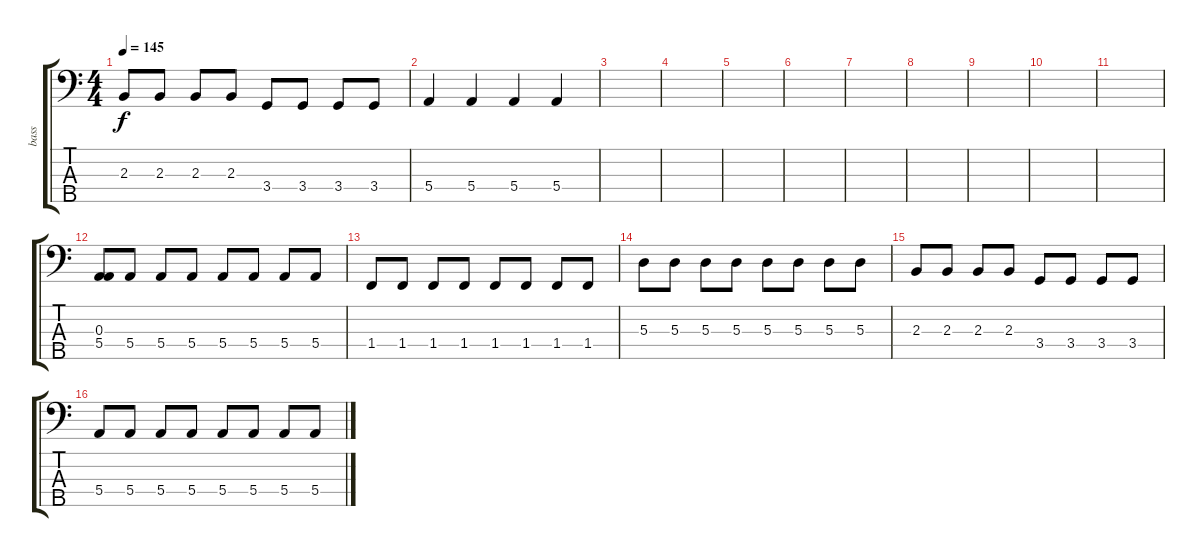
\track ("bass" "bass") {instrument electricbassfinger}
\staff {score tabs}
\tuning (G2 D2 A1 E1 B0) {hide}
\ts (4 4)
\tempo 145
\clef f4
\ks c
2.3.8{dy f} 2.3.8 2.3.8 2.3.8 3.4.8 3.4.8 3.4.8 3.4.8 |
5.4.4 5.4.4 5.4.4 5.4.4 |
|
|
|
|
|
|
|
|
|
(0.3 5.4).8 5.4.8 5.4.8 5.4.8 5.4.8 5.4.8 5.4.8 5.4.8 |
1.4.8 1.4.8 1.4.8 1.4.8 1.4.8 1.4.8 1.4.8 1.4.8 |
5.3.8 5.3.8 5.3.8 5.3.8 5.3.8 5.3.8 5.3.8 5.3.8 |
2.3.8 2.3.8 2.3.8 2.3.8 3.4.8 3.4.8 3.4.8 3.4.8 |
5.4.8 5.4.8 5.4.8 5.4.8 5.4.8 5.4.8 5.4.8 5.4.8
